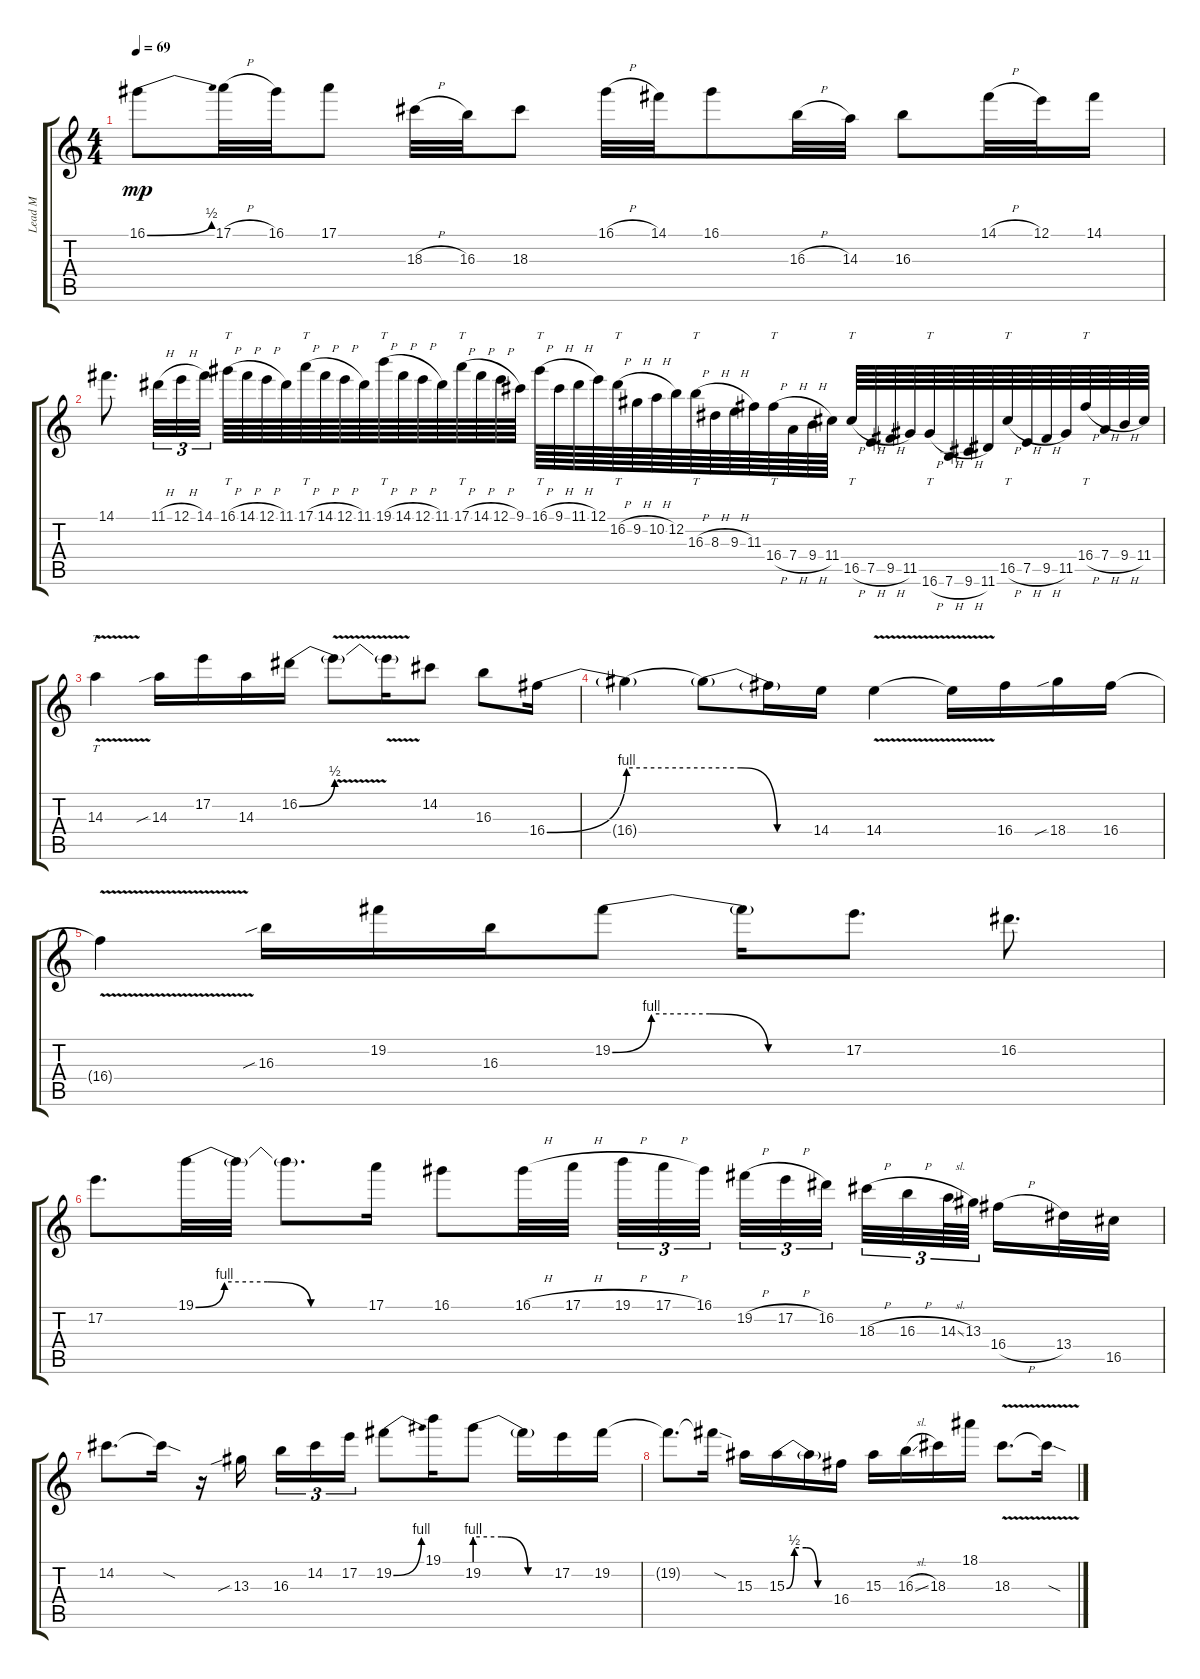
\track ("Lead M" "Lead M") {instrument distortionguitar}
\staff {score tabs}
\tuning (E4 B3 G3 D3 A2 E2) {hide}
\ts (4 4)
\tempo 69
\clef g2
\ks c
16.1{be (bend 0 0 60 2)}.8{dy mp} 17.1{h}.32 16.1.32 17.1.8 18.3{h}.32 16.3.32 18.3.8 16.1{h}.32 14.1.32 16.1.8 16.3{h}.32 14.3.32 16.3.8 14.1{h}.32 12.1.32 14.1.16 |
14.1.8{d} 11.1{h}.32{tu (3 2)} 12.1{h}.32{tu (3 2)} 14.1.32{tu (3 2)} 16.1{h}.64{tt} 14.1{h}.64 12.1{h}.64 11.1.64 17.1{h}.64{tt} 14.1{h}.64 12.1{h}.64 11.1.64 19.1{h}.64{tt} 14.1{h}.64 12.1{h}.64 11.1.64 17.1{h}.64{tt} 14.1{h}.64 12.1{h}.64 9.1.64 16.1{h}.64{tt} 9.1{h}.64 11.1{h}.64 12.1.64 16.2{h}.64{tt} 9.2{h}.64 10.2{h}.64 12.2.64 16.3{h}.64{tt} 8.3{h}.64 9.3{h}.64 11.3.64 16.4{h}.64{tt} 7.4{h}.64 9.4{h}.64 11.4.64 16.5{h}.64{tt} 7.5{h}.64 9.5{h}.64 11.5.64 16.6{h}.64{tt} 7.6{h}.64 9.6{h}.64 11.6.64 16.5{h}.64{tt} 7.5{h}.64 9.5{h}.64 11.5.64 16.4{h}.64{tt} 7.4{h}.64 9.4{h}.64 11.4.64 |
14.3{v}.4{tt} 14.3{sib}.16 17.2.16 14.3.16 16.2{be (bend 0 0 60 2)}.16 16.2{v t}.8 16.2{t}.16 14.2.8 16.3.8 16.4{be (bend 0 0 60 4)}.16 |
16.4{be (hold 0 4 60 4) t}.4 16.4{be (custom 0 4 20 4 40 0 60 0) t}.8 16.4{t}.16 14.4.16 14.4{v}.4 14.4{v t}.16 16.4.16 18.4{sib}.16 16.4.16 |
16.4{v t}.4 16.3{sib}.16 19.2.16 16.3.16 19.2{be (custom 0 0 10 4 25 4 40 0 60 0)}.8 19.2{t}.16 17.2.8{d} 16.2.8{d} |
17.2.8{d} 19.1{be (custom 0 0 10 4 25 4 40 0 60 0)}.32 19.1{t}.32 19.1{t}.8{d} 17.1.16 16.1.8 16.1{h}.32 17.1{h}.32{beam splitsecondary} 19.1{h}.32{tu (3 2)} 17.1{h}.32{tu (3 2)} 16.1.32{tu (3 2)} 19.2{h}.32{tu (3 2)} 17.2{h}.32{tu (3 2)} 16.2.32{tu (3 2) beam splitsecondary} 18.3{h}.32{tu (3 2)} 16.3{h}.32{tu (3 2)} 14.3{sl}.64{tu (3 2)} 13.3.64{tu (3 2) beam splitsecondary} 16.4{h}.16 13.4.32 16.5.32 |
14.2.8{d} 14.2{sod t}.16 r.16 13.3{sib}.16{beam splitsecondary} 16.3.16{tu (3 2)} 14.2.16{tu (3 2)} 17.2.16{tu (3 2)} 19.2{be (bend 0 0 60 4)}.8 19.1.16 19.2{be (custom 0 4 20 4 40 0 60 0)}.8 19.2{t}.16 17.2.16 19.2.16 |
19.2{t}.8{d} 19.2{sod t}.16 15.3.16 15.3{be (custom 0 0 10 2 25 2 40 0 60 0)}.16 15.3{t}.16 16.4.16 15.3.16 16.3{sl}.16 18.3.16 18.1.16 18.3{v}.8{d} 18.3{sod t}.16
